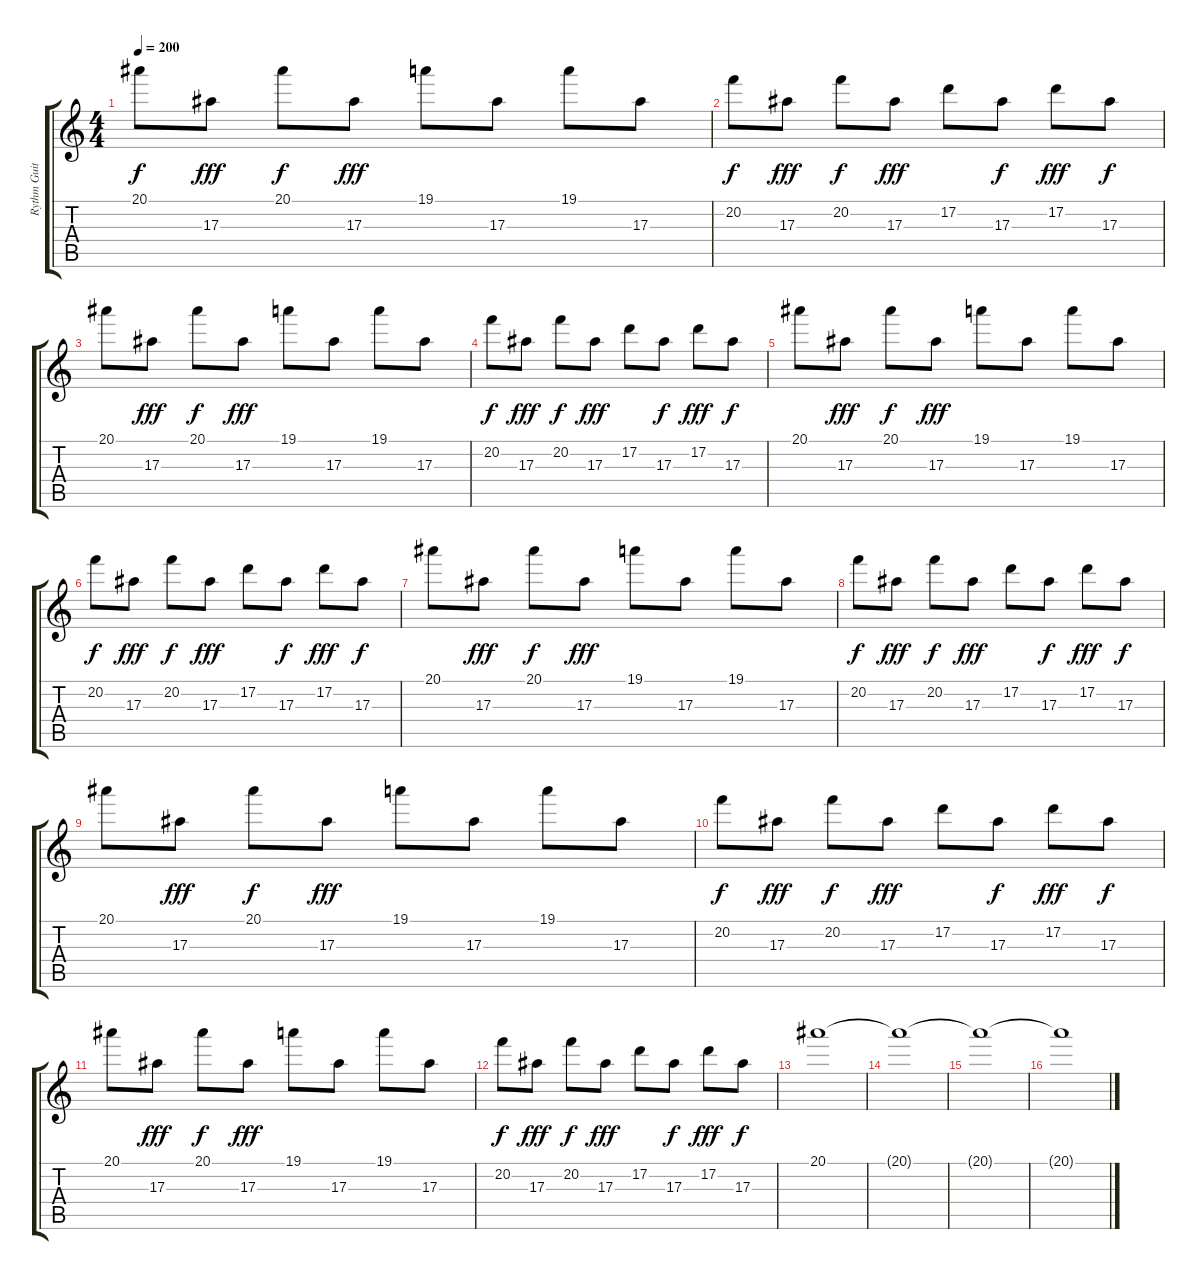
\track ("Rythm Guitar" "Rythm Guit") {instrument distortionguitar}
\staff {score tabs}
\tuning (D4 A3 F3 C3 G2 C2) {hide}
\ts (4 4)
\tempo 200
\clef g2
\ks c
20.1.8{dy f} 17.3.8{dy fff} 20.1.8{dy f} 17.3.8{dy fff} 19.1.8 17.3.8 19.1.8 17.3.8 |
20.2.8{dy f} 17.3.8{dy fff} 20.2.8{dy f} 17.3.8{dy fff} 17.2.8 17.3.8{dy f} 17.2.8{dy fff} 17.3.8{dy f} |
20.1.8 17.3.8{dy fff} 20.1.8{dy f} 17.3.8{dy fff} 19.1.8 17.3.8 19.1.8 17.3.8 |
20.2.8{dy f} 17.3.8{dy fff} 20.2.8{dy f} 17.3.8{dy fff} 17.2.8 17.3.8{dy f} 17.2.8{dy fff} 17.3.8{dy f} |
20.1.8 17.3.8{dy fff} 20.1.8{dy f} 17.3.8{dy fff} 19.1.8 17.3.8 19.1.8 17.3.8 |
20.2.8{dy f} 17.3.8{dy fff} 20.2.8{dy f} 17.3.8{dy fff} 17.2.8 17.3.8{dy f} 17.2.8{dy fff} 17.3.8{dy f} |
20.1.8 17.3.8{dy fff} 20.1.8{dy f} 17.3.8{dy fff} 19.1.8 17.3.8 19.1.8 17.3.8 |
20.2.8{dy f} 17.3.8{dy fff} 20.2.8{dy f} 17.3.8{dy fff} 17.2.8 17.3.8{dy f} 17.2.8{dy fff} 17.3.8{dy f} |
20.1.8 17.3.8{dy fff} 20.1.8{dy f} 17.3.8{dy fff} 19.1.8 17.3.8 19.1.8 17.3.8 |
20.2.8{dy f} 17.3.8{dy fff} 20.2.8{dy f} 17.3.8{dy fff} 17.2.8 17.3.8{dy f} 17.2.8{dy fff} 17.3.8{dy f} |
20.1.8 17.3.8{dy fff} 20.1.8{dy f} 17.3.8{dy fff} 19.1.8 17.3.8 19.1.8 17.3.8 |
20.2.8{dy f} 17.3.8{dy fff} 20.2.8{dy f} 17.3.8{dy fff} 17.2.8 17.3.8{dy f} 17.2.8{dy fff} 17.3.8{dy f} |
20.1.1{volume 4} |
20.1{t}.1 |
20.1{t}.1 |
20.1{t}.1
